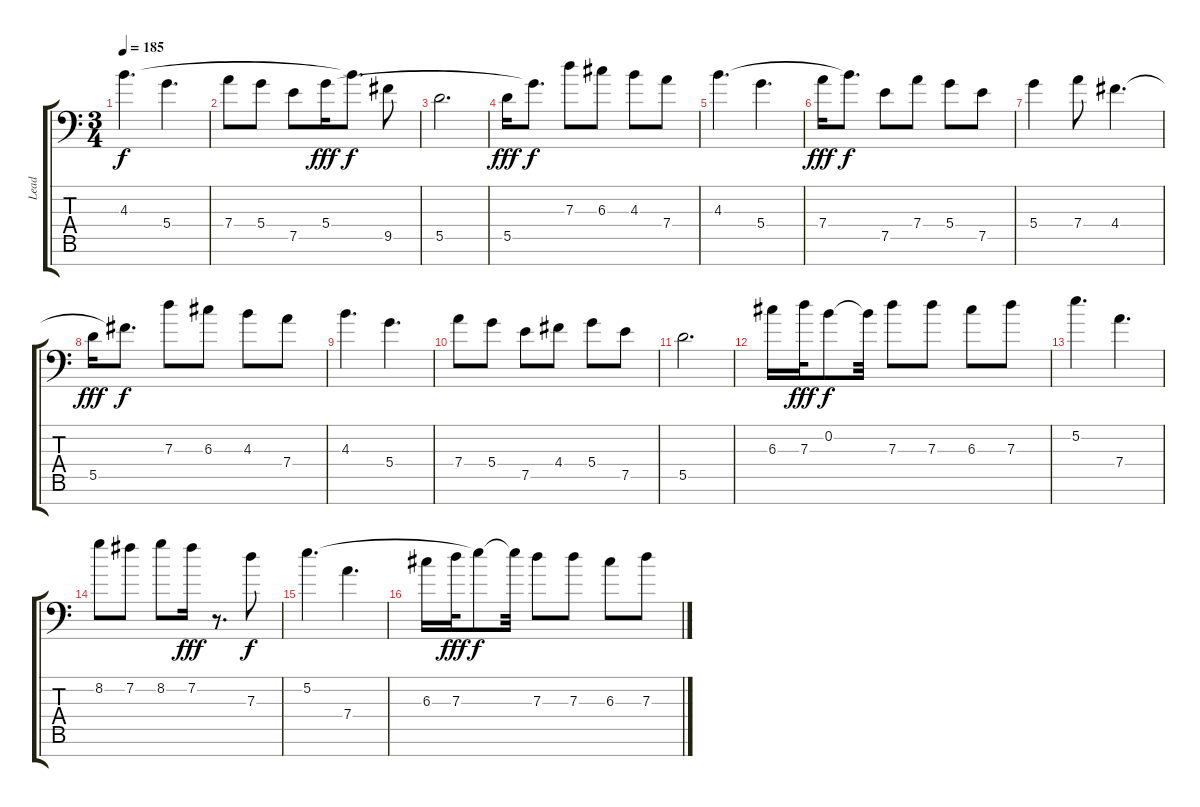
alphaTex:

\track ("Lead " "Lead ") {instrument electricguitarjazz}
\staff {score tabs}
\tuning (E4 B3 G3 D3 A2 E2 A1) {hide}
\ts (3 4)
\tempo 185
\clef f4
\ks c
4.3.4{d dy f} 5.4.4{d} |
7.4.8 5.4.8 7.5.8 5.4.16{dy fff} 4.3{t}.8{d dy f} 9.5.8 |
5.5.2{d} |
5.5.16{dy fff balance 5} 5.4{t}.8{d dy f} 7.3.8 6.3.8 4.3.8 7.4.8 |
4.3.4{d} 5.4.4{d} |
7.4.16{dy fff} 4.3{t}.8{d dy f} 7.5.8 7.4.8 5.4.8 7.5.8 |
5.4.4 7.4.8 4.4.4{d} |
5.5.16{dy fff} 4.4{t}.8{d dy f} 7.3.8 6.3.8 4.3.8 7.4.8 |
4.3.4{d} 5.4.4{d} |
7.4.8 5.4.8 7.5.8 4.4.8 5.4.8 7.5.8 |
5.5.2{d} |
6.3.16{balance 8} 7.3.32{dy fff} 0.2.8{dy f} 0.2{t}.32 7.3.8 7.3.8 6.3.8 7.3.8 |
5.2.4{d} 7.4.4{d} |
8.2.8 7.2.8 8.2.8 7.2.16{dy fff} r.8{d} 7.3.8{dy f} |
5.2.4{d} 7.4.4{d} |
6.3.16 7.3.32{dy fff} 5.2{t}.8{dy f} 5.2{t}.32 7.3.8 7.3.8 6.3.8 7.3.8
